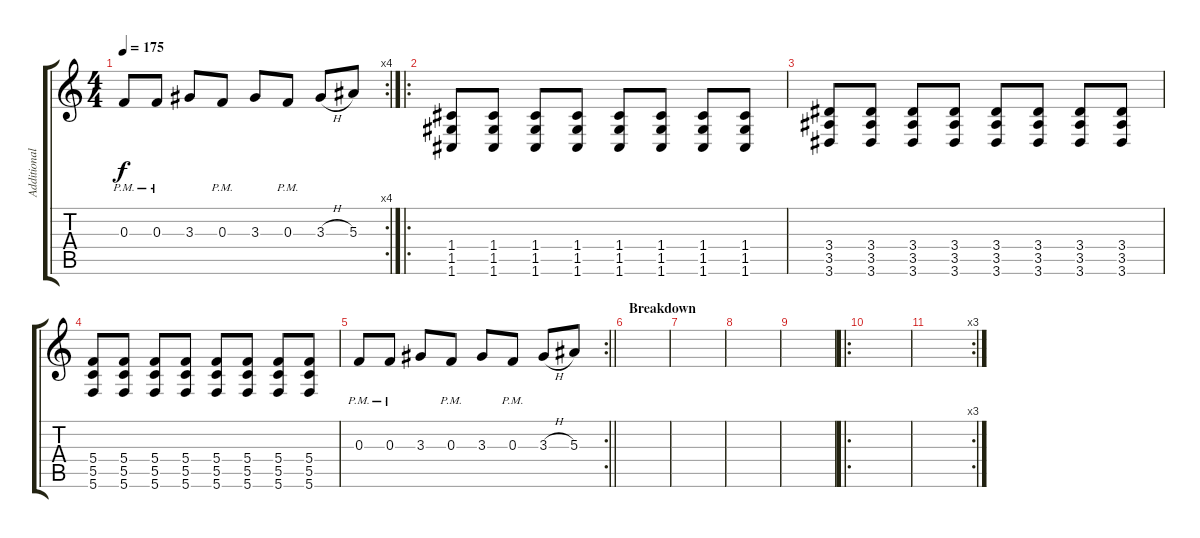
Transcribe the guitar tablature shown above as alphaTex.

\track ("Additional Guitar" "Additional") {instrument distortionguitar}
\staff {score tabs}
\tuning (D4 A3 F3 C3 G2 C2) {hide}
\rc 4
\ts (4 4)
\tempo 175
\clef g2
\ks c
0.3{pm}.8{dy f} 0.3{pm}.8 3.3.8 0.3{pm}.8 3.3.8 0.3{pm}.8 3.3{h}.8 5.3.8 |
\ro
(1.4 1.5 1.6).8 (1.4 1.5 1.6).8 (1.4 1.5 1.6).8 (1.4 1.5 1.6).8 (1.4 1.5 1.6).8 (1.4 1.5 1.6).8 (1.4 1.5 1.6).8 (1.4 1.5 1.6).8 |
(3.4 3.5 3.6).8 (3.4 3.5 3.6).8 (3.4 3.5 3.6).8 (3.4 3.5 3.6).8 (3.4 3.5 3.6).8 (3.4 3.5 3.6).8 (3.4 3.5 3.6).8 (3.4 3.5 3.6).8 |
(5.4 5.5 5.6).8 (5.4 5.5 5.6).8 (5.4 5.5 5.6).8 (5.4 5.5 5.6).8 (5.4 5.5 5.6).8 (5.4 5.5 5.6).8 (5.4 5.5 5.6).8 (5.4 5.5 5.6).8 |
\rc 2
\barLineRight lightlight
0.3{pm}.8 0.3{pm}.8 3.3.8 0.3{pm}.8 3.3.8 0.3{pm}.8 3.3{h}.8 5.3.8 |
\section ("" "Breakdown")
|
|
|
|
\ro
|
\rc 3
